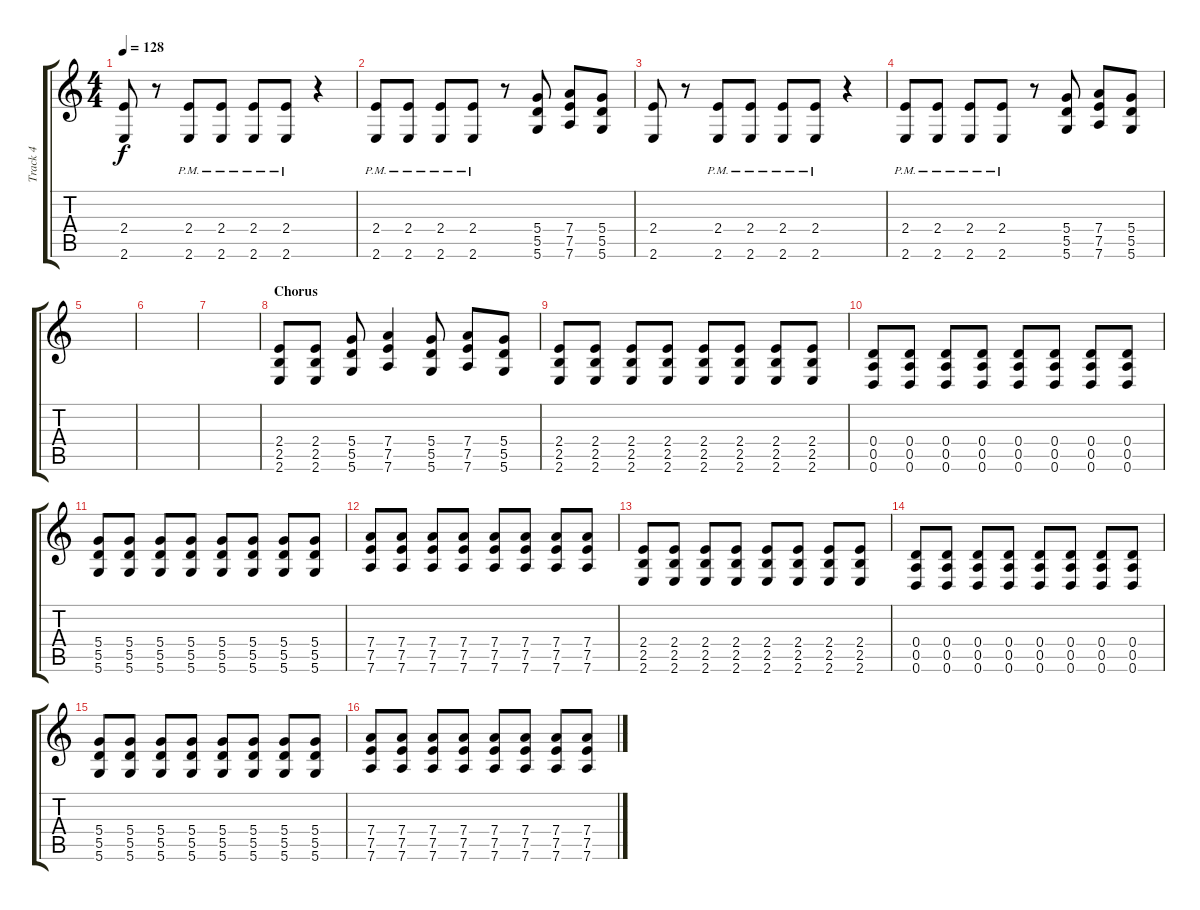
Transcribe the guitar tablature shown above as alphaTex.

\track ("Track 4" "Track 4") {instrument distortionguitar}
\staff {score tabs}
\tuning (E4 B3 G3 D3 A2 D2) {hide}
\ts (4 4)
\tempo 128
\clef g2
\ks c
(2.4 2.6).8{dy f} r.8 (2.4{pm} 2.6{pm}).8 (2.4{pm} 2.6{pm}).8 (2.4{pm} 2.6{pm}).8 (2.4{pm} 2.6{pm}).8 r.4 |
(2.4{pm} 2.6{pm}).8 (2.4{pm} 2.6{pm}).8 (2.4{pm} 2.6{pm}).8 (2.4{pm} 2.6{pm}).8 r.8 (5.4 5.5 5.6).8 (7.4 7.5 7.6).8 (5.4 5.5 5.6).8 |
(2.4 2.6).8 r.8 (2.4{pm} 2.6{pm}).8 (2.4{pm} 2.6{pm}).8 (2.4{pm} 2.6{pm}).8 (2.4{pm} 2.6{pm}).8 r.4 |
(2.4{pm} 2.6{pm}).8 (2.4{pm} 2.6{pm}).8 (2.4{pm} 2.6{pm}).8 (2.4{pm} 2.6{pm}).8 r.8 (5.4 5.5 5.6).8 (7.4 7.5 7.6).8 (5.4 5.5 5.6).8 |
|
|
|
\section ("" "Chorus")
(2.4 2.5 2.6).8 (2.4 2.5 2.6).8 (5.4 5.5 5.6).8 (7.4 7.5 7.6).4 (5.4 5.5 5.6).8 (7.4 7.5 7.6).8 (5.4 5.5 5.6).8 |
(2.4 2.5 2.6).8 (2.4 2.5 2.6).8 (2.4 2.5 2.6).8 (2.4 2.5 2.6).8 (2.4 2.5 2.6).8 (2.4 2.5 2.6).8 (2.4 2.5 2.6).8 (2.4 2.5 2.6).8 |
(0.4 0.5 0.6).8 (0.4 0.5 0.6).8 (0.4 0.5 0.6).8 (0.4 0.5 0.6).8 (0.4 0.5 0.6).8 (0.4 0.5 0.6).8 (0.4 0.5 0.6).8 (0.4 0.5 0.6).8 |
(5.4 5.5 5.6).8 (5.4 5.5 5.6).8 (5.4 5.5 5.6).8 (5.4 5.5 5.6).8 (5.4 5.5 5.6).8 (5.4 5.5 5.6).8 (5.4 5.5 5.6).8 (5.4 5.5 5.6).8 |
(7.4 7.5 7.6).8 (7.4 7.5 7.6).8 (7.4 7.5 7.6).8 (7.4 7.5 7.6).8 (7.4 7.5 7.6).8 (7.4 7.5 7.6).8 (7.4 7.5 7.6).8 (7.4 7.5 7.6).8 |
(2.4 2.5 2.6).8 (2.4 2.5 2.6).8 (2.4 2.5 2.6).8 (2.4 2.5 2.6).8 (2.4 2.5 2.6).8 (2.4 2.5 2.6).8 (2.4 2.5 2.6).8 (2.4 2.5 2.6).8 |
(0.4 0.5 0.6).8 (0.4 0.5 0.6).8 (0.4 0.5 0.6).8 (0.4 0.5 0.6).8 (0.4 0.5 0.6).8 (0.4 0.5 0.6).8 (0.4 0.5 0.6).8 (0.4 0.5 0.6).8 |
(5.4 5.5 5.6).8 (5.4 5.5 5.6).8 (5.4 5.5 5.6).8 (5.4 5.5 5.6).8 (5.4 5.5 5.6).8 (5.4 5.5 5.6).8 (5.4 5.5 5.6).8 (5.4 5.5 5.6).8 |
(7.4 7.5 7.6).8 (7.4 7.5 7.6).8 (7.4 7.5 7.6).8 (7.4 7.5 7.6).8 (7.4 7.5 7.6).8 (7.4 7.5 7.6).8 (7.4 7.5 7.6).8 (7.4 7.5 7.6).8
